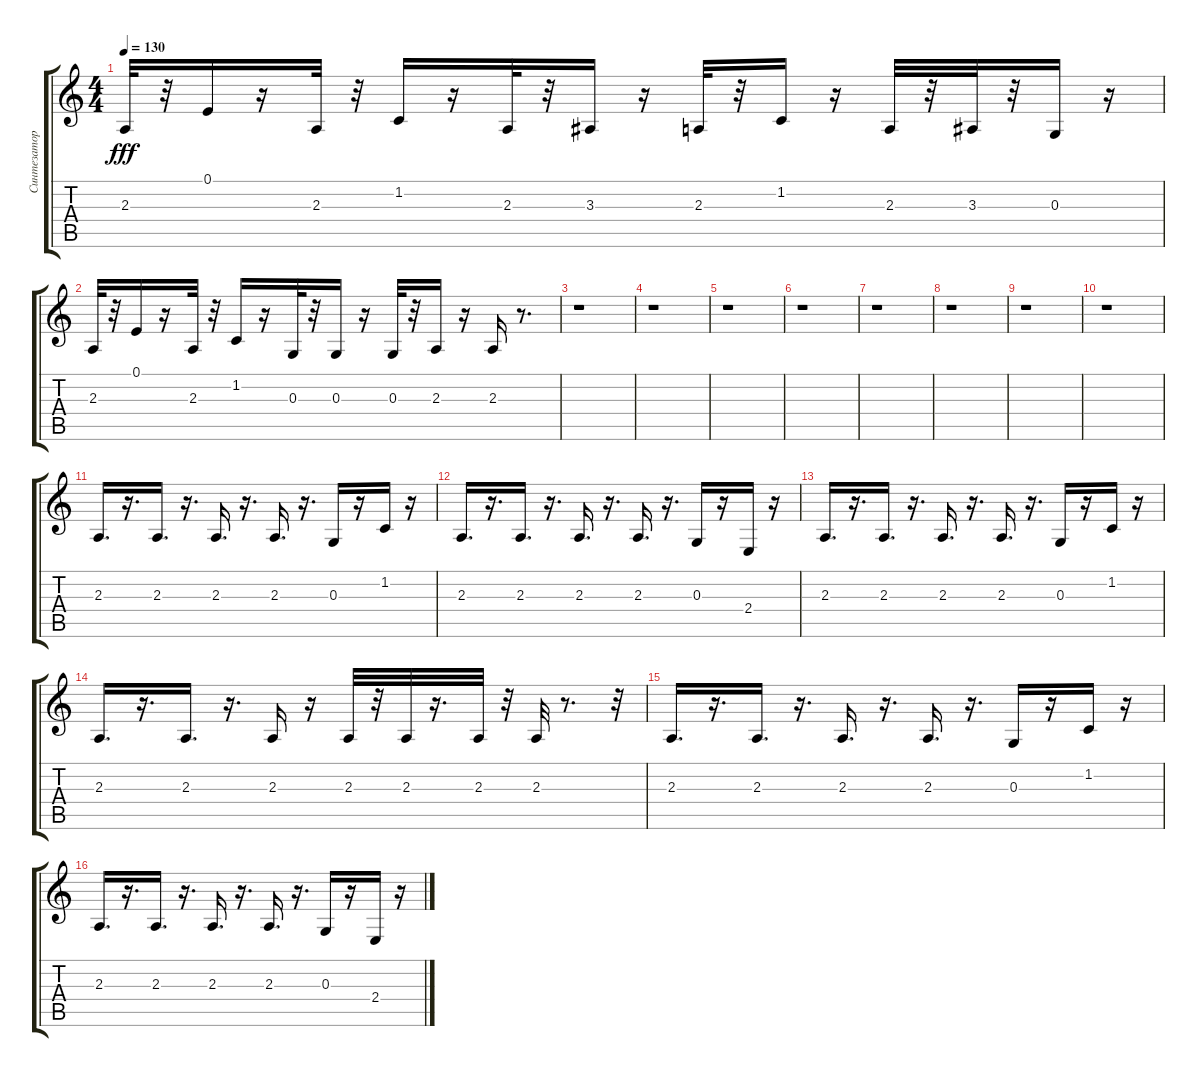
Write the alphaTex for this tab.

\track ("Синтезатор (Ld2 - 1)" "Синтезатор") {instrument lead2sawtooth}
\staff {score tabs}
\tuning (E4 B3 G3 D3 A2 E2) {hide}
\ts (4 4)
\tempo 130
\clef g2
\ks c
2.3.32{dy fff} r.32 0.1.16 r.16 2.3.32 r.32 1.2.16 r.16 2.3.32 r.32 3.3.16 r.16 2.3.32 r.32 1.2.16 r.16 2.3.32 r.32 3.3.32 r.32 0.3.16 r.16 |
2.3.32 r.32 0.1.16 r.16 2.3.32 r.32 1.2.16 r.16 0.3.32 r.32 0.3.16 r.16 0.3.32 r.32 2.3.16 r.16 2.3.16 r.8{d} |
r.1 |
r.1 |
r.1 |
r.1 |
r.1 |
r.1 |
r.1 |
r.1 |
2.3.16{d} r.16{d} 2.3.16{d} r.16{d} 2.3.16{d} r.16{d} 2.3.16{d} r.16{d} 0.3.16 r.16 1.2.16 r.16 |
2.3.16{d} r.16{d} 2.3.16{d} r.16{d} 2.3.16{d} r.16{d} 2.3.16{d} r.16{d} 0.3.16 r.16 2.4.16 r.16 |
2.3.16{d} r.16{d} 2.3.16{d} r.16{d} 2.3.16{d} r.16{d} 2.3.16{d} r.16{d} 0.3.16 r.16 1.2.16 r.16 |
2.3.16{d} r.16{d} 2.3.16{d} r.16{d} 2.3.16 r.16 2.3.32 r.32 2.3.32 r.16{d} 2.3.32 r.32 2.3.32 r.8{d} r.32 |
2.3.16{d} r.16{d} 2.3.16{d} r.16{d} 2.3.16{d} r.16{d} 2.3.16{d} r.16{d} 0.3.16 r.16 1.2.16 r.16 |
2.3.16{d} r.16{d} 2.3.16{d} r.16{d} 2.3.16{d} r.16{d} 2.3.16{d} r.16{d} 0.3.16 r.16 2.4.16 r.16
